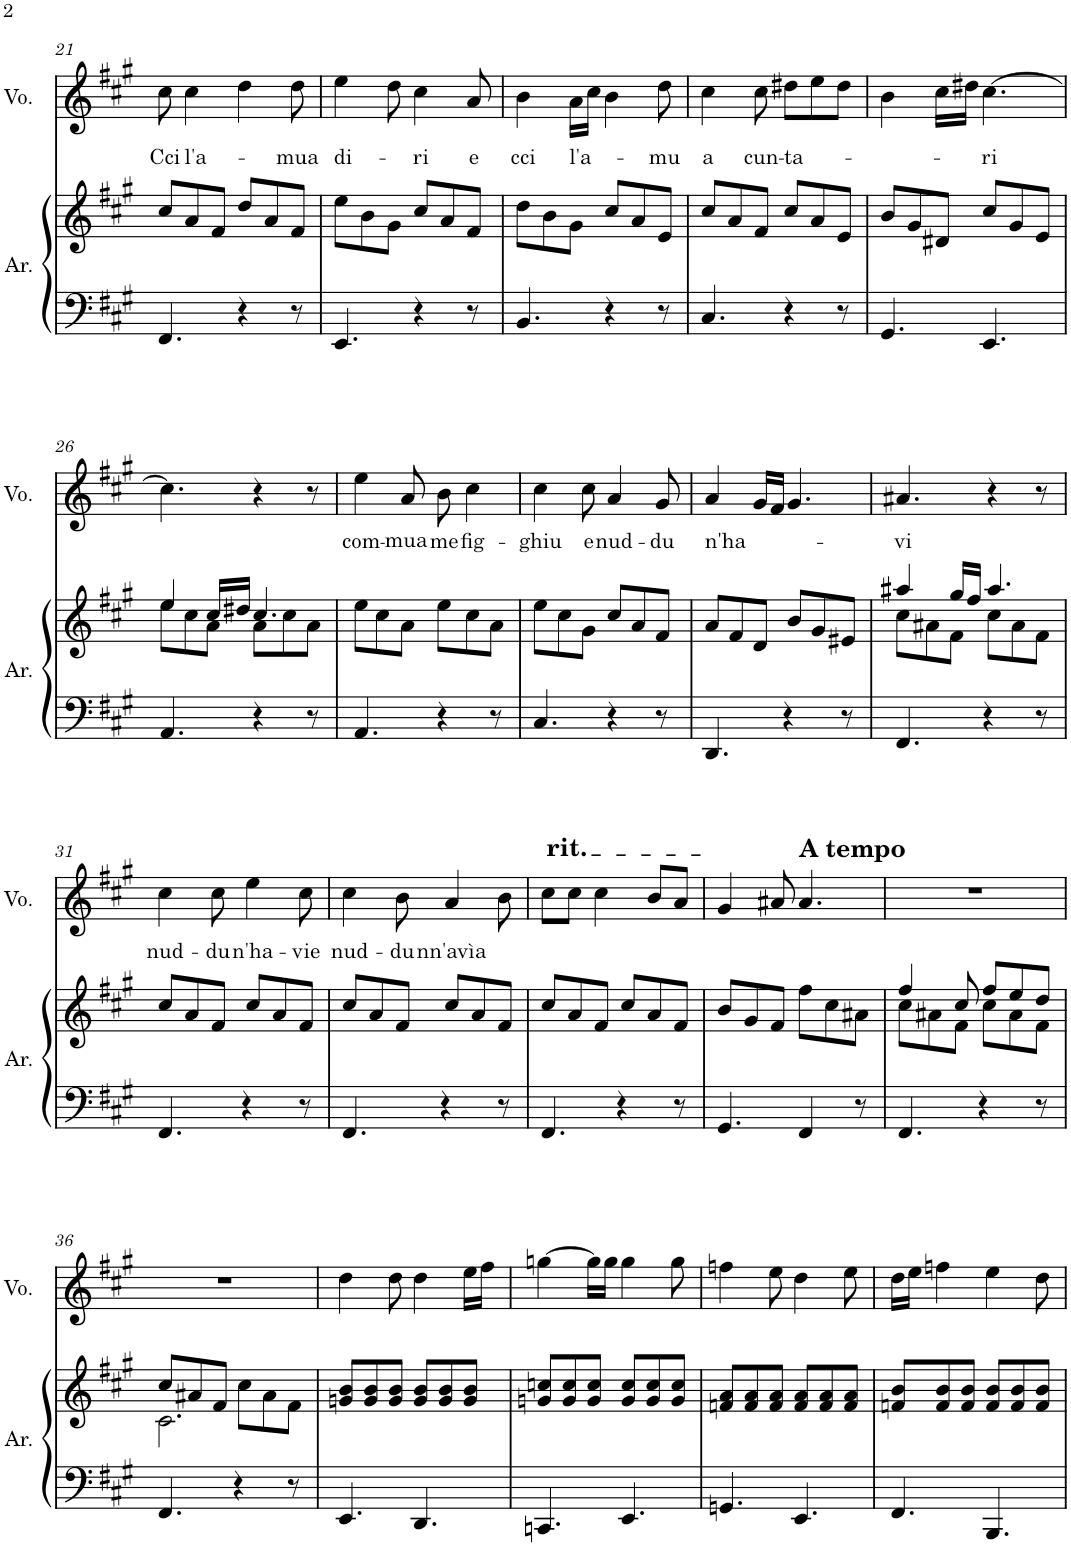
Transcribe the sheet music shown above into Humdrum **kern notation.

**kern	**kern	**kern	**text
*part2	*part2	*part1	*part1
*staff3	*staff2	*staff1	*staff1
*I"Arpa	*	*I"Voce	*
*I'Ar.	*	*I'Vo.	*
!!LO:PB:g=z
*clefF4	*clefG2	*clefG2	*
*k[f#c#g#]	*k[f#c#g#]	*k[f#c#g#]	*
*M6/8	*M6/8	*M6/8	*
=21	=21	=21	=21
!	!	!	!LO:LY:b
4.FF#/	8cc#/L	8cc#\	Cci
!	!	!	!LO:LY:b
.	8a/	4cc#\	l'a-
.	8f#/J	.	.
4r	8dd/L	4dd\	.
.	8a/	.	.
!	!	!	!LO:LY:b
8r	8f#/J	8dd\	-mua
=22	=22	=22	=22
!	!	!	!LO:LY:b
4.EE/	8ee\L	4ee\	di-
.	8b\	.	.
.	8g#\J	8dd\	.
!	!	!	!LO:LY:b
4r	8cc#/L	4cc#\	-ri
.	8a/	.	.
!	!	!	!LO:LY:b
8r	8f#/J	8a/	e
=23	=23	=23	=23
!	!	!	!LO:LY:b
4.BB/	8dd\L	4b\	cci
.	8b\	.	.
!	!	!	!LO:LY:b
.	8g#\J	16a\LL	l'a-
.	.	16cc#\JJ	.
4r	8cc#/L	4b\	.
.	8a/	.	.
!	!	!	!LO:LY:b
8r	8e/J	8dd\	-mu
=24	=24	=24	=24
!	!	!	!LO:LY:b
4.C#/	8cc#/L	4cc#\	a
.	8a/	.	.
!	!	!	!LO:LY:b
.	8f#/J	8cc#\	cun-
!	!	!	!LO:LY:b
4r	8cc#/L	8dd#X\L	-ta-
.	8a/	8ee\	.
8r	8e/J	8dd#\J	.
=25	=25	=25	=25
4.GG#/	8b/L	4b\	.
.	8g#/	.	.
.	8d#X/J	16cc#\LL	.
.	.	16dd#X\JJ	.
!	!	!	!LO:LY:b
4.EE/	8cc#/L	[4.cc#\	-ri
.	8g#/	.	.
.	8e/J	.	.
!!LO:LB:g=z
=26	=26	=26	=26
*	*^	*	*
4.AA/	4ee/	8ee\L	4.cc#\]	.
.	.	8cc#\	.	.
.	16cc#/LL	8a\J	.	.
.	16dd#X/JJ	.	.	.
4r	4.cc#/	8a\L	4r	.
.	.	8cc#\	.	.
8r	.	8a\J	8r	.
=27	=27	=27	=27	=27
!	!	!	!	!LO:LY:b
*	*v	*v	*	*
4.AA/	8ee\L	4ee\	com-
.	8cc#\	.	.
!	!	!	!LO:LY:b
.	8a\J	8a/	-mua
!	!	!	!LO:LY:b
4r	8ee\L	8b\	me
!	!	!	!LO:LY:b
.	8cc#\	4cc#\	fig-
8r	8a\J	.	.
=28	=28	=28	=28
!	!	!	!LO:LY:b
4.C#/	8ee\L	4cc#\	-ghiu
.	8cc#\	.	.
!	!	!	!LO:LY:b
.	8g#\J	8cc#\	e
!	!	!	!LO:LY:b
4r	8cc#/L	4a/	nud-
.	8a/	.	.
!	!	!	!LO:LY:b
8r	8f#/J	8g#/	-du
=29	=29	=29	=29
!	!	!	!LO:LY:b
4.DD/	8a/L	4a/	n'ha-
.	8f#/	.	.
.	8d/J	16g#/LL	.
.	.	16f#/JJ	.
4r	8b/L	4.g#/	.
.	8g#/	.	.
8r	8e#X/J	.	.
=30	=30	=30	=30
*	*^	*	*
!	!	!	!	!LO:LY:b
4.FF#/	4aa#X/	8cc#\L	4.a#X/	-vi
.	.	8a#X\	.	.
.	16gg#/LL	8f#\J	.	.
.	16ff#/JJ	.	.	.
4r	4.aa#/	8cc#\L	4r	.
.	.	8a#\	.	.
8r	.	8f#\J	8r	.
!!LO:LB:g=z
=31	=31	=31	=31	=31
!	!	!	!	!LO:LY:b
*	*v	*v	*	*
4.FF#/	8cc#/L	4cc#\	nud-
.	8a/	.	.
!	!	!	!LO:LY:b
.	8f#/J	8cc#\	-du
!	!	!	!LO:LY:b
4r	8cc#/L	4ee\	n'ha-
.	8a/	.	.
!	!	!	!LO:LY:b
8r	8f#/J	8cc#\	-vie
=32	=32	=32	=32
!	!	!	!LO:LY:b
4.FF#/	8cc#/L	4cc#\	nud-
.	8a/	.	.
!	!	!	!LO:LY:b
.	8f#/J	8b\	-du
!	!	!	!LO:LY:b
4r	8cc#/L	4a/	nn'avìa
.	8a/	.	.
8r	8f#/J	8b\	.
=33	=33	=33	=33
!	!	!LO:TX:a:t=rit.	!
4.FF#/	8cc#/L	8cc#\L	.
.	8a/	8cc#\J	.
.	8f#/J	4cc#\	.
4r	8cc#/L	.	.
.	8a/	8b/L	.
8r	8f#/J	8a/J	.
=34	=34	=34	=34
4.GG#/	8b/L	4g#/	.
.	8g#/	.	.
.	8f#/J	8a#X/	.
!	!	!LO:TX:a:B:t=A tempo	!
4FF#/	8ff#\L	4.a#/	.
.	8cc#\	.	.
8r	8a#X\J	.	.
=35	=35	=35	=35
*	*^	*	*
4.FF#/	4ff#/	8cc#\L	2.r	.
.	.	8a#X\	.	.
.	8cc#/	8f#\J	.	.
4r	8ff#/L	8cc#\L	.	.
.	8ee/	8a#\	.	.
8r	8dd/J	8f#\J	.	.
!!LO:LB:g=z
=36	=36	=36	=36	=36
4.FF#/	2.c#\	8cc#/L	2.r	.
.	.	8a#X/	.	.
.	.	8f#/J	.	.
4r	.	8cc#\L	.	.
.	.	8a#\	.	.
8r	.	8f#\J	.	.
*	*v	*v	*	*
=37	=37	=37	=37
4.EE/	8gn/ 8b/L	4dd\	.
.	8g/ 8b/	.	.
.	8g/ 8b/J	8dd\	.
4.DD/	8g/ 8b/L	4dd\	.
.	8g/ 8b/	.	.
.	8g/ 8b/J	16ee\LL	.
.	.	16ff#\JJ	.
=38	=38	=38	=38
4.CCn/	8gn/ 8ccn/L	[4ggn\	.
.	8g/ 8cc/	.	.
.	8g/ 8cc/J	16gg\LL]	.
.	.	16gg\JJ	.
4.EE/	8g/ 8cc/L	4gg\	.
.	8g/ 8cc/	.	.
.	8g/ 8cc/J	8gg\	.
=39	=39	=39	=39
4.GGn/	8fn/ 8a/L	4ffn\	.
.	8f/ 8a/	.	.
.	8f/ 8a/J	8ee\	.
4.EE/	8f/ 8a/L	4dd\	.
.	8f/ 8a/	.	.
.	8f/ 8a/J	8ee\	.
=40	=40	=40	=40
4.FF#/	8fn/ 8b/L	16dd\LL	.
.	.	16ee\JJ	.
.	8f/ 8b/	4ffn\	.
.	8f/ 8b/J	.	.
4.BBB/	8f/ 8b/L	4ee\	.
.	8f/ 8b/	.	.
.	8f/ 8b/J	8dd\	.
=	=	=	=
*-	*-	*-	*-
